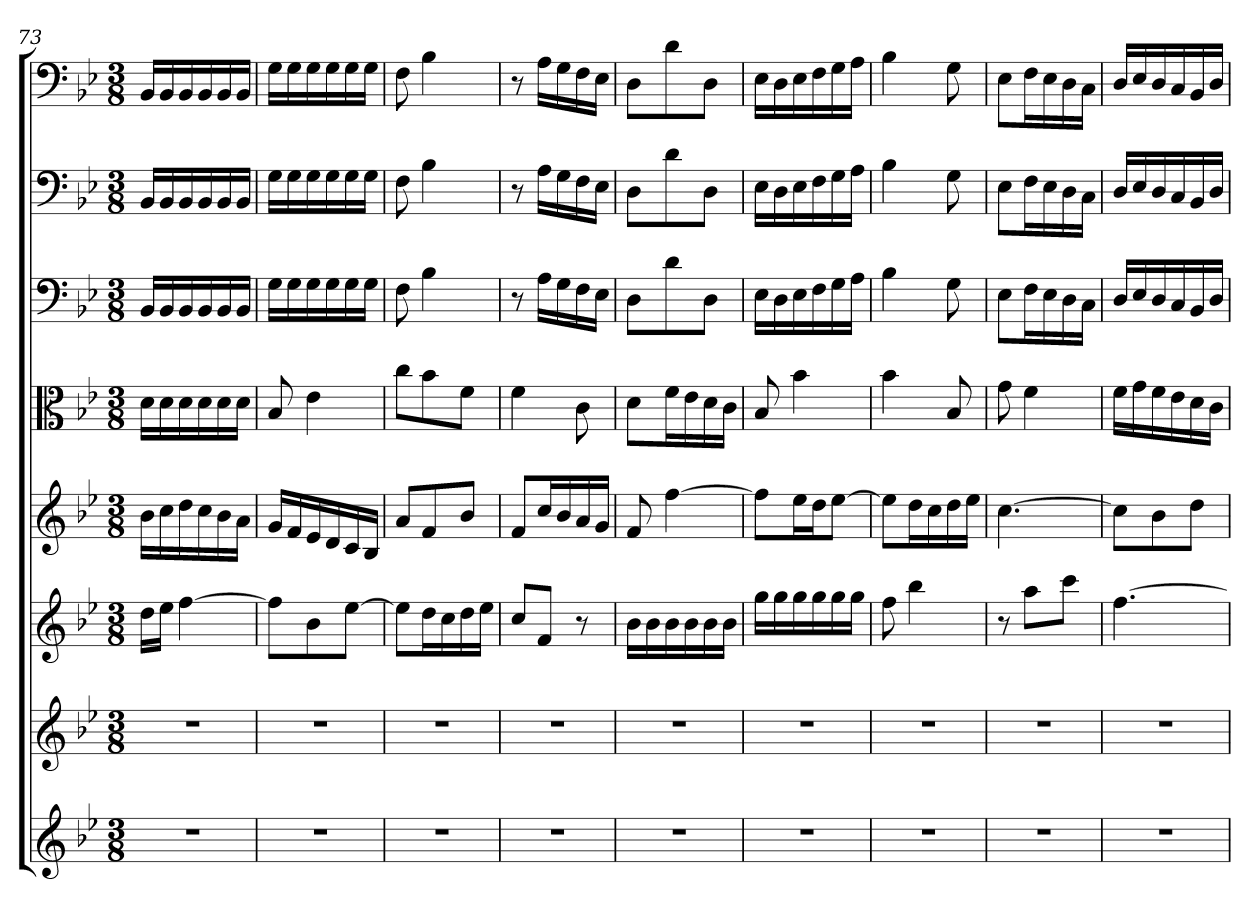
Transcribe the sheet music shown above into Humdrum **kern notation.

**kern	**kern	**kern	**kern	**kern	**kern	**kern	**kern
*part8	*part7	*part6	*part5	*part4	*part3	*part2	*part1
*staff8	*staff7	*staff6	*staff5	*staff4	*staff3	*staff2	*staff1
*clefG2	*clefG2	*clefG2	*clefG2	*clefC3	*clefF4	*clefF4	*clefF4
*k[b-e-]	*k[b-e-]	*k[b-e-]	*k[b-e-]	*k[b-e-]	*k[b-e-]	*k[b-e-]	*k[b-e-]
*g:	*g:	*g:	*g:	*g:	*g:	*g:	*g:
*M3/8	*M3/8	*M3/8	*M3/8	*M3/8	*M3/8	*M3/8	*M3/8
=73	=73	=73	=73	=73	=73	=73	=73
4.r	4.r	16dd\LL	16b-\LL	16d\LL	16BB-/LL	16BB-/LL	16BB-/LL
.	.	16ee-\JJ	16cc\	16d\	16BB-/	16BB-/	16BB-/
.	.	[4ff\	16dd\	16d\	16BB-/	16BB-/	16BB-/
.	.	.	16cc\	16d\	16BB-/	16BB-/	16BB-/
.	.	.	16b-\	16d\	16BB-/	16BB-/	16BB-/
.	.	.	16a\JJ	16d\JJ	16BB-/JJ	16BB-/JJ	16BB-/JJ
=74	=74	=74	=74	=74	=74	=74	=74
4.r	4.r	8ff\L]	16g/LL	8B-/	16G\LL	16G\LL	16G\LL
.	.	.	16f/	.	16G\	16G\	16G\
.	.	8b-\	16e-/	4e-\	16G\	16G\	16G\
.	.	.	16d/	.	16G\	16G\	16G\
.	.	[8ee-\J	16c/	.	16G\	16G\	16G\
.	.	.	16B-/JJ	.	16G\JJ	16G\JJ	16G\JJ
=75	=75	=75	=75	=75	=75	=75	=75
4.r	4.r	8ee-\L]	8a/L	8cc\L	8F\	8F\	8F\
.	.	16dd\L	8f/	8b-\	4B-\	4B-\	4B-\
.	.	16cc\	.	.	.	.	.
.	.	16dd\	8b-/J	8f\J	.	.	.
.	.	16ee-\JJ	.	.	.	.	.
=76	=76	=76	=76	=76	=76	=76	=76
4.r	4.r	8cc/L	8f/L	4f\	8r	8r	8r
.	.	8f/J	16cc/L	.	16A\LL	16A\LL	16A\LL
.	.	.	16b-/	.	16G\	16G\	16G\
.	.	8r	16a/	8c\	16F\	16F\	16F\
.	.	.	16g/JJ	.	16E-\JJ	16E-\JJ	16E-\JJ
=77	=77	=77	=77	=77	=77	=77	=77
4.r	4.r	16b-\LL	8f/	8d\L	8D\L	8D\L	8D\L
.	.	16b-\	.	.	.	.	.
.	.	16b-\	[4ff\	16f\L	8d\	8d\	8d\
.	.	16b-\	.	16e-\	.	.	.
.	.	16b-\	.	16d\	8D\J	8D\J	8D\J
.	.	16b-\JJ	.	16c\JJ	.	.	.
=78	=78	=78	=78	=78	=78	=78	=78
4.r	4.r	16gg\LL	8ff\L]	8B-/	16E-\LL	16E-\LL	16E-\LL
.	.	16gg\	.	.	16D\	16D\	16D\
.	.	16gg\	16ee-\L	4b-\	16E-\	16E-\	16E-\
.	.	16gg\	16dd\J	.	16F\	16F\	16F\
.	.	16gg\	[8ee-\J	.	16G\	16G\	16G\
.	.	16gg\JJ	.	.	16A\JJ	16A\JJ	16A\JJ
=79	=79	=79	=79	=79	=79	=79	=79
4.r	4.r	8ff\	8ee-\L]	4b-\	4B-\	4B-\	4B-\
.	.	4bb-\	16dd\L	.	.	.	.
.	.	.	16cc\	.	.	.	.
.	.	.	16dd\	8B-/	8G\	8G\	8G\
.	.	.	16ee-\JJ	.	.	.	.
=80	=80	=80	=80	=80	=80	=80	=80
4.r	4.r	8r	[4.cc\	8g\	8E-\L	8E-\L	8E-\L
.	.	8aa\L	.	4f\	16F\L	16F\L	16F\L
.	.	.	.	.	16E-\	16E-\	16E-\
.	.	8ccc\J	.	.	16D\	16D\	16D\
.	.	.	.	.	16C\JJ	16C\JJ	16C\JJ
=81	=81	=81	=81	=81	=81	=81	=81
4.r	4.r	[4.ff\	8cc\L]	16f\LL	16D/LL	16D/LL	16D/LL
.	.	.	.	16g\	16E-/	16E-/	16E-/
.	.	.	8b-\	16f\	16D/	16D/	16D/
.	.	.	.	16e-\	16C/	16C/	16C/
.	.	.	8dd\J	16d\	16BB-/	16BB-/	16BB-/
.	.	.	.	16c\JJ	16D/JJ	16D/JJ	16D/JJ
=	=	=	=	=	=	=	=
*-	*-	*-	*-	*-	*-	*-	*-
